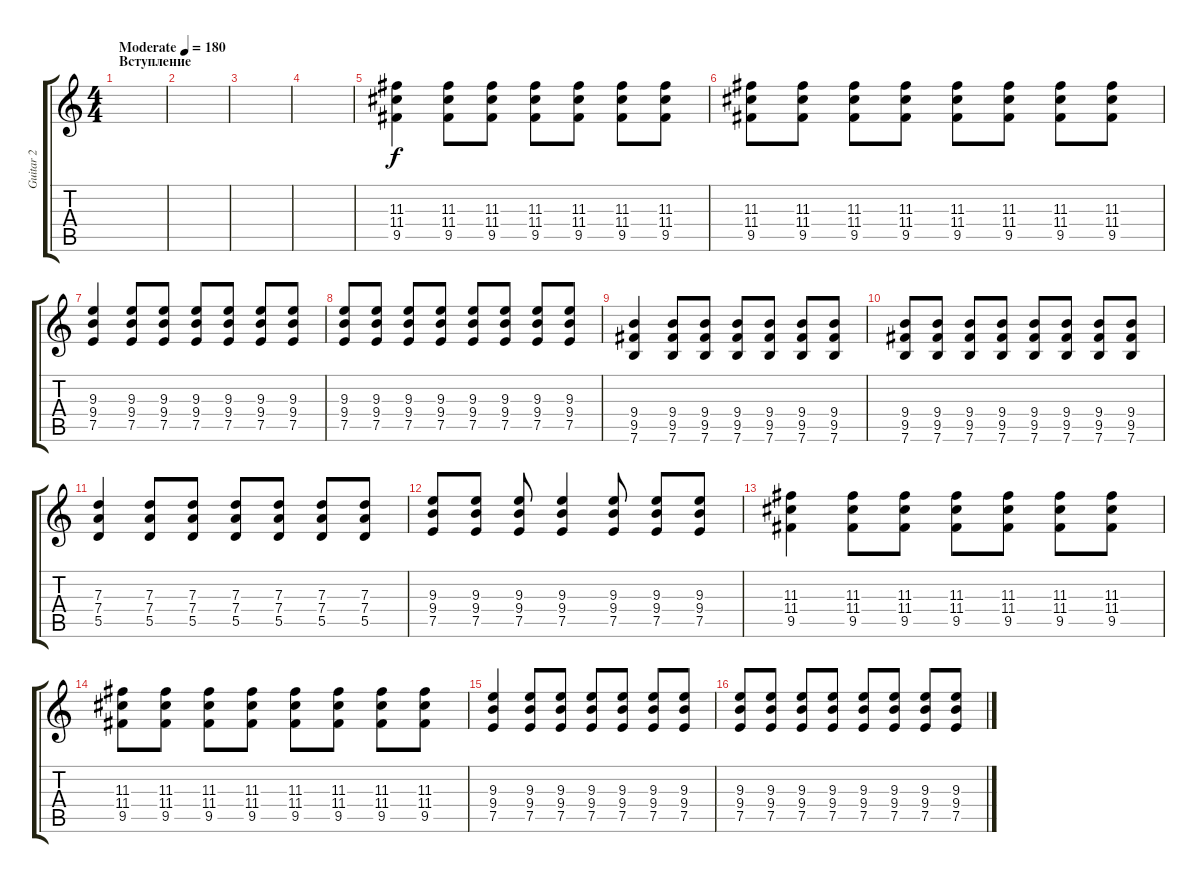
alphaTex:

\track ("Guitar 2" "Guitar 2") {instrument overdrivenguitar}
\staff {score tabs}
\tuning (E4 B3 G3 D3 A2 E2) {hide}
\ts (4 4)
\section ("" "Вступление")
\tempo (180 "Moderate")
\clef g2
\ks c
|
|
|
|
(11.3 11.4 9.5).4 (11.3 11.4 9.5).8 (11.3 11.4 9.5).8 (11.3 11.4 9.5).8 (11.3 11.4 9.5).8 (11.3 11.4 9.5).8 (11.3 11.4 9.5).8 |
(11.3 11.4 9.5).8 (11.3 11.4 9.5).8 (11.3 11.4 9.5).8 (11.3 11.4 9.5).8 (11.3 11.4 9.5).8 (11.3 11.4 9.5).8 (11.3 11.4 9.5).8 (11.3 11.4 9.5).8 |
(9.3 9.4 7.5).4 (9.3 9.4 7.5).8 (9.3 9.4 7.5).8 (9.3 9.4 7.5).8 (9.3 9.4 7.5).8 (9.3 9.4 7.5).8 (9.3 9.4 7.5).8 |
(9.3 9.4 7.5).8 (9.3 9.4 7.5).8 (9.3 9.4 7.5).8 (9.3 9.4 7.5).8 (9.3 9.4 7.5).8 (9.3 9.4 7.5).8 (9.3 9.4 7.5).8 (9.3 9.4 7.5).8 |
(9.4 9.5 7.6).4 (9.4 9.5 7.6).8 (9.4 9.5 7.6).8 (9.4 9.5 7.6).8 (9.4 9.5 7.6).8 (9.4 9.5 7.6).8 (9.4 9.5 7.6).8 |
(9.4 9.5 7.6).8 (9.4 9.5 7.6).8 (9.4 9.5 7.6).8 (9.4 9.5 7.6).8 (9.4 9.5 7.6).8 (9.4 9.5 7.6).8 (9.4 9.5 7.6).8 (9.4 9.5 7.6).8 |
(7.3 7.4 5.5).4 (7.3 7.4 5.5).8 (7.3 7.4 5.5).8 (7.3 7.4 5.5).8 (7.3 7.4 5.5).8 (7.3 7.4 5.5).8 (7.3 7.4 5.5).8 |
(9.3 9.4 7.5).8 (9.3 9.4 7.5).8 (9.3 9.4 7.5).8 (9.3 9.4 7.5).4 (9.3 9.4 7.5).8 (9.3 9.4 7.5).8 (9.3 9.4 7.5).8 |
(11.3 11.4 9.5).4 (11.3 11.4 9.5).8 (11.3 11.4 9.5).8 (11.3 11.4 9.5).8 (11.3 11.4 9.5).8 (11.3 11.4 9.5).8 (11.3 11.4 9.5).8 |
(11.3 11.4 9.5).8 (11.3 11.4 9.5).8 (11.3 11.4 9.5).8 (11.3 11.4 9.5).8 (11.3 11.4 9.5).8 (11.3 11.4 9.5).8 (11.3 11.4 9.5).8 (11.3 11.4 9.5).8 |
(9.3 9.4 7.5).4 (9.3 9.4 7.5).8 (9.3 9.4 7.5).8 (9.3 9.4 7.5).8 (9.3 9.4 7.5).8 (9.3 9.4 7.5).8 (9.3 9.4 7.5).8 |
(9.3 9.4 7.5).8 (9.3 9.4 7.5).8 (9.3 9.4 7.5).8 (9.3 9.4 7.5).8 (9.3 9.4 7.5).8 (9.3 9.4 7.5).8 (9.3 9.4 7.5).8 (9.3 9.4 7.5).8
